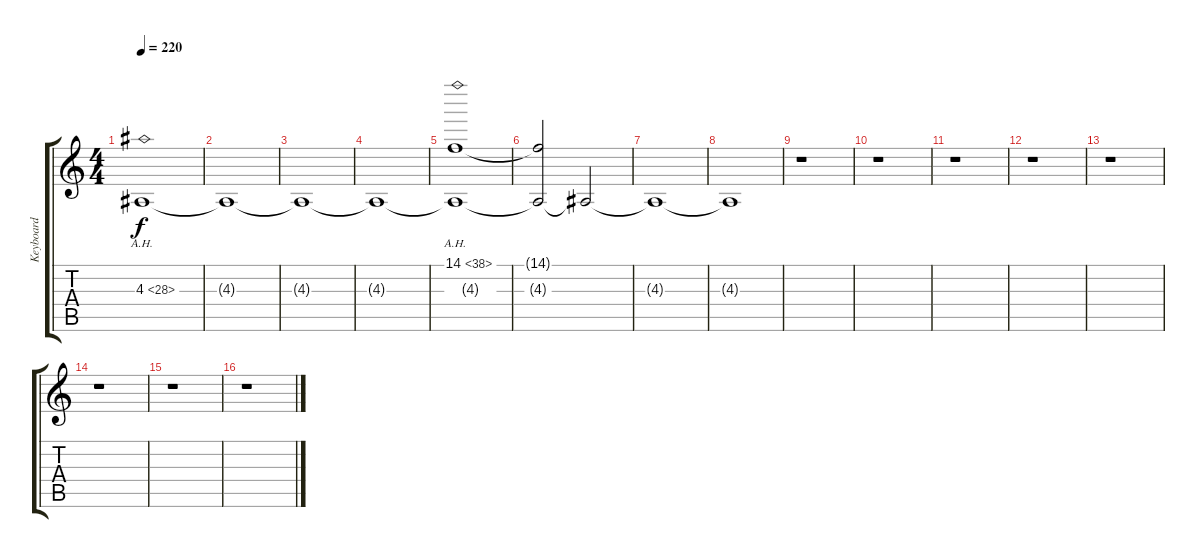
\track ("Keyboard" "Keyboard") {instrument stringensemble1}
\staff {score tabs}
\tuning (Eb4 Bb3 Gb3 Db3 Ab2 Eb2) {hide}
\ts (4 4)
\tempo 220
\clef g2
\ks c
4.3{ah 24}.1{dy f} |
4.3{t}.1 |
4.3{t}.1 |
4.3{t}.1 |
(14.1{ah 24} 4.3{t}).1 |
(14.1{t} 4.3{t}).2 4.3{t}.2 |
4.3{t}.1 |
4.3{t}.1 |
r.1 |
r.1 |
r.1 |
r.1 |
r.1 |
r.1 |
r.1 |
r.1
